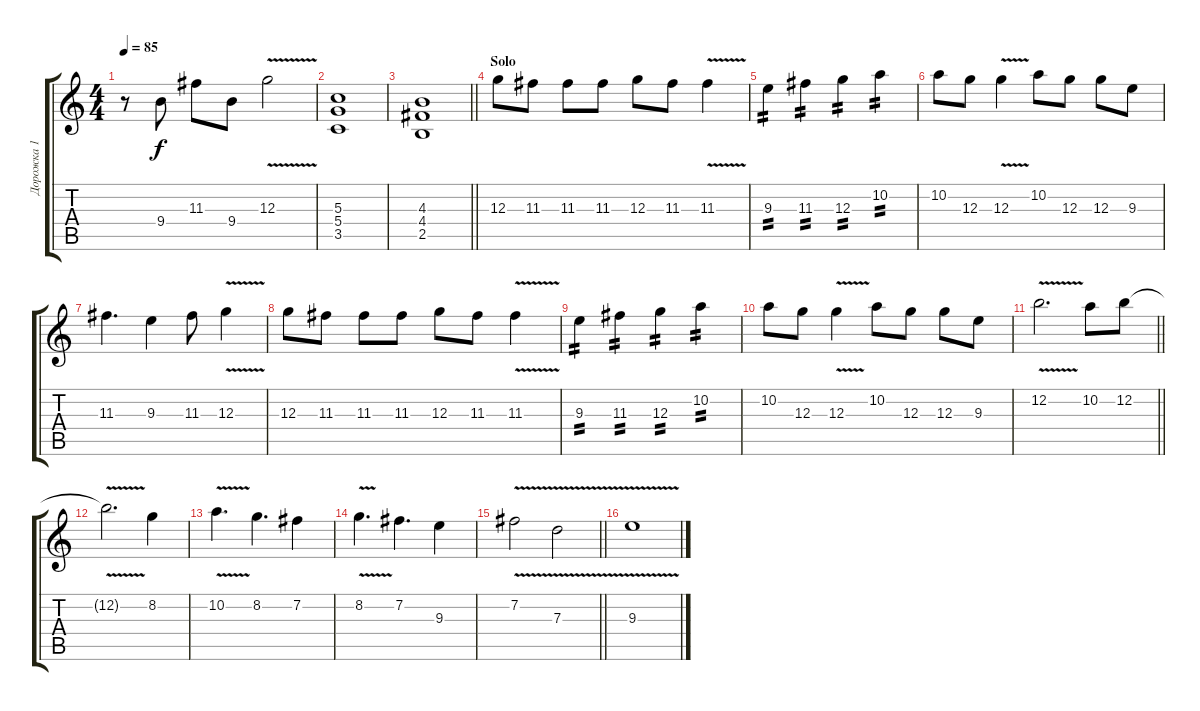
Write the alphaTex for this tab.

\track ("Дорожка 1" "Дорожка 1") {instrument distortionguitar}
\staff {score tabs}
\tuning (E4 B3 G3 D3 A2 E2) {hide}
\ts (4 4)
\tempo 85
\clef g2
\ks c
r.8{dy f} 9.4.8 11.3.8 9.4.8 12.3{v}.2 |
(5.3 5.4 3.5).1 |
\barLineRight lightlight
(4.3 4.4 2.5).1 |
\section ("" "Solo")
12.3.8 11.3.8 11.3.8 11.3.8 12.3.8 11.3.8 11.3{v}.4 |
9.3.4{tp 2} 11.3.4{tp 2} 12.3.4{tp 2} 10.2.4{tp 2} |
10.2.8 12.3.8 12.3{v}.4 10.2.8 12.3.8 12.3.8 9.3.8 |
11.3.4{d} 9.3.4 11.3.8 12.3{v}.4 |
12.3.8 11.3.8 11.3.8 11.3.8 12.3.8 11.3.8 11.3{v}.4 |
9.3.4{tp 2} 11.3.4{tp 2} 12.3.4{tp 2} 10.2.4{tp 2} |
10.2.8 12.3.8 12.3{v}.4 10.2.8 12.3.8 12.3.8 9.3.8 |
\barLineRight lightlight
12.2{v}.2{d} 10.2.8 12.2.8 |
12.2{v t}.2{d} 8.2.4 |
10.2{v}.4{d} 8.2.4{d} 7.2.4 |
8.2{v}.4{d} 7.2.4{d} 9.3.4 |
\barLineRight lightlight
7.2{v}.2 7.3{v}.2 |
9.3{v}.1
